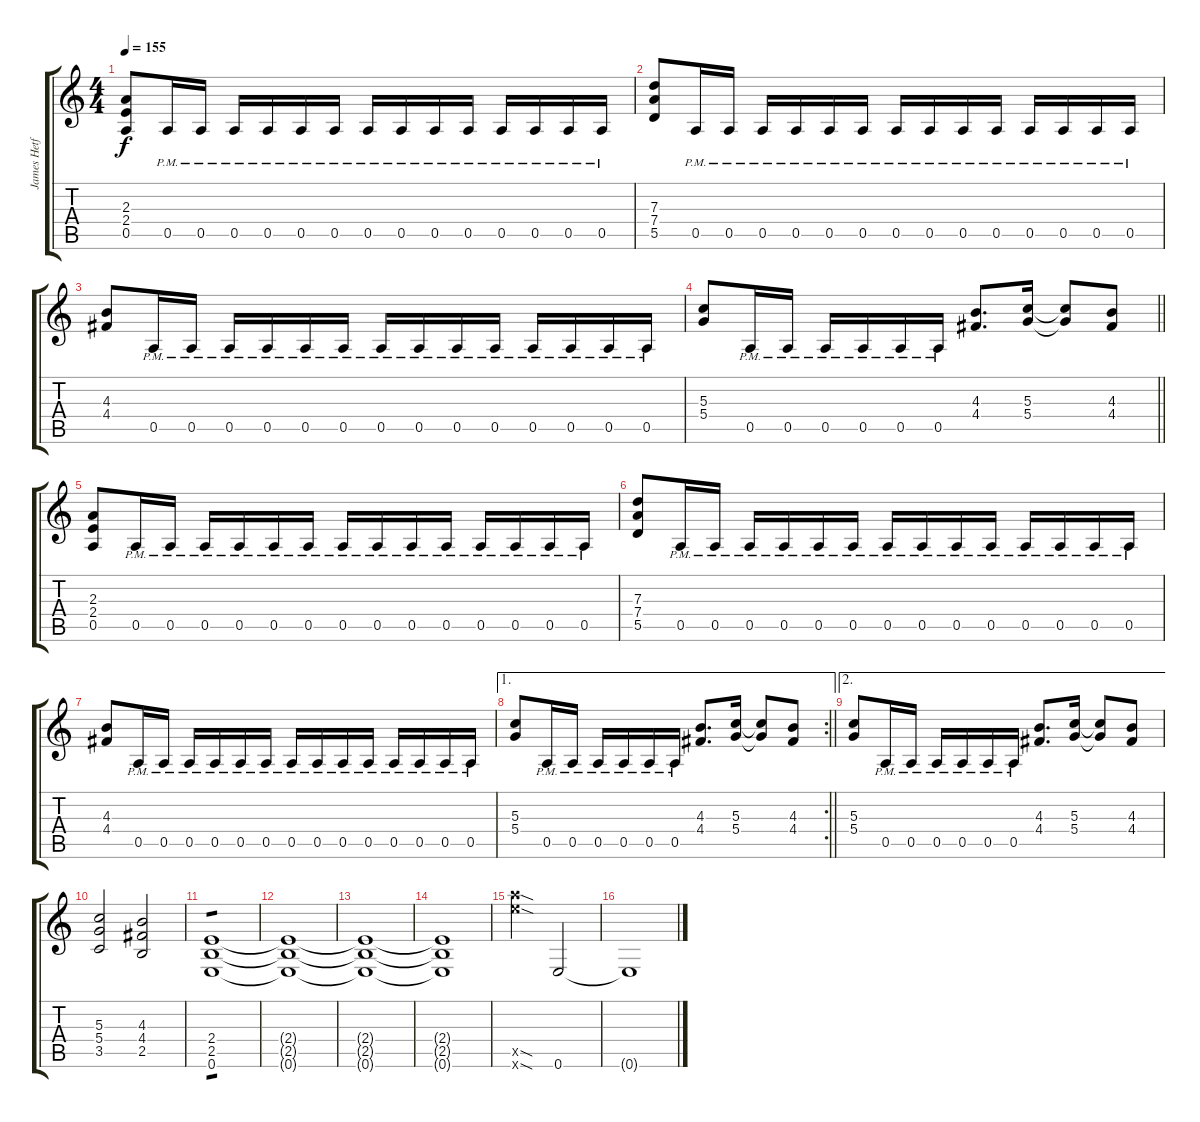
\track ("James Hetfield" "James Hetf") {instrument distortionguitar}
\staff {score tabs}
\tuning (E4 B3 G3 D3 A2 E2) {hide}
\ts (4 4)
\tempo 155
\clef g2
\ks c
(2.3 2.4 0.5).8{dy f} 0.5{pm}.16 0.5{pm}.16 0.5{pm}.16 0.5{pm}.16 0.5{pm}.16 0.5{pm}.16 0.5{pm}.16 0.5{pm}.16 0.5{pm}.16 0.5{pm}.16 0.5{pm}.16 0.5{pm}.16 0.5{pm}.16 0.5{pm}.16 |
(7.3 7.4 5.5).8 0.5{pm}.16 0.5{pm}.16 0.5{pm}.16 0.5{pm}.16 0.5{pm}.16 0.5{pm}.16 0.5{pm}.16 0.5{pm}.16 0.5{pm}.16 0.5{pm}.16 0.5{pm}.16 0.5{pm}.16 0.5{pm}.16 0.5{pm}.16 |
(4.3 4.4).8 0.5{pm}.16 0.5{pm}.16 0.5{pm}.16 0.5{pm}.16 0.5{pm}.16 0.5{pm}.16 0.5{pm}.16 0.5{pm}.16 0.5{pm}.16 0.5{pm}.16 0.5{pm}.16 0.5{pm}.16 0.5{pm}.16 0.5{pm}.16 |
\barLineRight lightlight
(5.3 5.4).8 0.5{pm}.16 0.5{pm}.16 0.5{pm}.16 0.5{pm}.16 0.5{pm}.16 0.5{pm}.16 (4.3 4.4).8{d} (5.3 5.4).16 (5.3{t} 5.4{t}).8 (4.3 4.4).8 |
(2.3 2.4 0.5).8 0.5{pm}.16 0.5{pm}.16 0.5{pm}.16 0.5{pm}.16 0.5{pm}.16 0.5{pm}.16 0.5{pm}.16 0.5{pm}.16 0.5{pm}.16 0.5{pm}.16 0.5{pm}.16 0.5{pm}.16 0.5{pm}.16 0.5{pm}.16 |
(7.3 7.4 5.5).8 0.5{pm}.16 0.5{pm}.16 0.5{pm}.16 0.5{pm}.16 0.5{pm}.16 0.5{pm}.16 0.5{pm}.16 0.5{pm}.16 0.5{pm}.16 0.5{pm}.16 0.5{pm}.16 0.5{pm}.16 0.5{pm}.16 0.5{pm}.16 |
(4.3 4.4).8 0.5{pm}.16 0.5{pm}.16 0.5{pm}.16 0.5{pm}.16 0.5{pm}.16 0.5{pm}.16 0.5{pm}.16 0.5{pm}.16 0.5{pm}.16 0.5{pm}.16 0.5{pm}.16 0.5{pm}.16 0.5{pm}.16 0.5{pm}.16 |
\ae 1
\rc 2
\barLineRight lightlight
(5.3 5.4).8 0.5{pm}.16 0.5{pm}.16 0.5{pm}.16 0.5{pm}.16 0.5{pm}.16 0.5{pm}.16 (4.3 4.4).8{d} (5.3 5.4).16 (5.3{t} 5.4{t}).8 (4.3 4.4).8 |
\ae 2
(5.3 5.4).8 0.5{pm}.16 0.5{pm}.16 0.5{pm}.16 0.5{pm}.16 0.5{pm}.16 0.5{pm}.16 (4.3 4.4).8{d} (5.3 5.4).16 (5.3{t} 5.4{t}).8 (4.3 4.4).8 |
(5.3 5.4 3.5).2 (4.3 4.4 2.5).2 |
(2.4 2.5 0.6).1{tp 1} |
(2.4{t} 2.5{t} 0.6{t}).1 |
(2.4{t} 2.5{t} 0.6{t}).1 |
(2.4{t} 2.5{t} 0.6{t}).1 |
(24.5{sod x} 24.6{sod x}).2 0.6.2 |
0.6{t}.1
